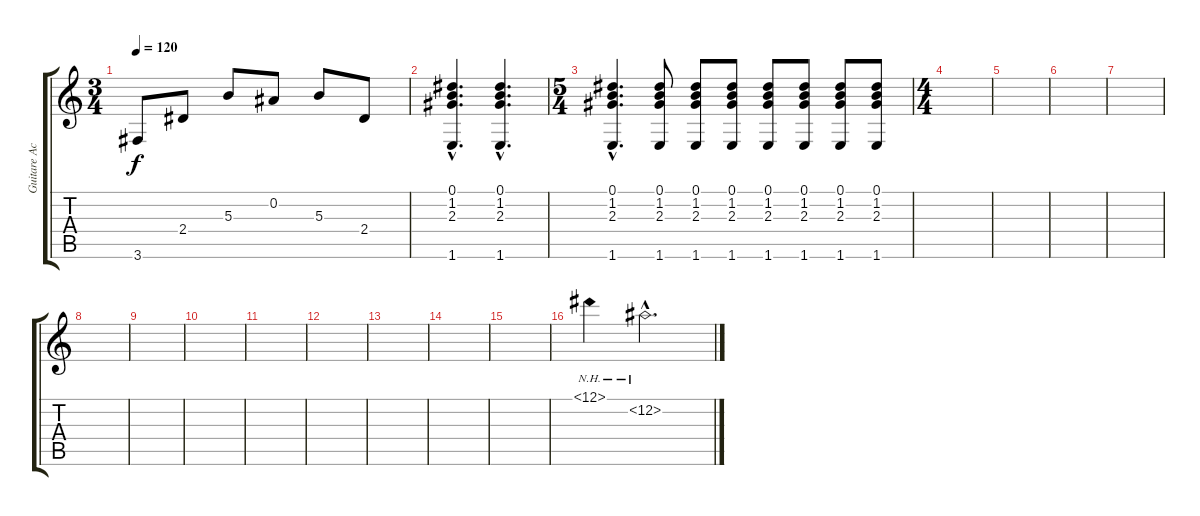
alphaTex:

\track ("Guitare Acoustique 2" "Guitare Ac") {instrument acousticguitarsteel}
\staff {score tabs}
\tuning (Eb4 Bb3 Gb3 Db3 Ab2 Eb2) {hide}
\ts (3 4)
\tempo 120
\clef g2
\ks c
3.6.8{dy f} 2.4.8 5.3.8 0.2.8 5.3.8 2.4.8 |
(0.1{hac} 1.2{hac} 2.3{hac} 1.6{hac}).4{d} (0.1{hac} 1.2{hac} 2.3{hac} 1.6{hac}).4{d} |
\ts (5 4)
(0.1{hac} 1.2{hac} 2.3{hac} 1.6{hac}).4{d} (0.1 1.2 2.3 1.6).8 (0.1 1.2 2.3 1.6).8 (0.1 1.2 2.3 1.6).8 (0.1 1.2 2.3 1.6).8 (0.1 1.2 2.3 1.6).8 (0.1 1.2 2.3 1.6).8 (0.1 1.2 2.3 1.6).8 |
\ts (4 4)
|
|
|
|
|
|
|
|
|
|
|
|
12.1{nh}.4 12.2{nh hac}.2{d}
